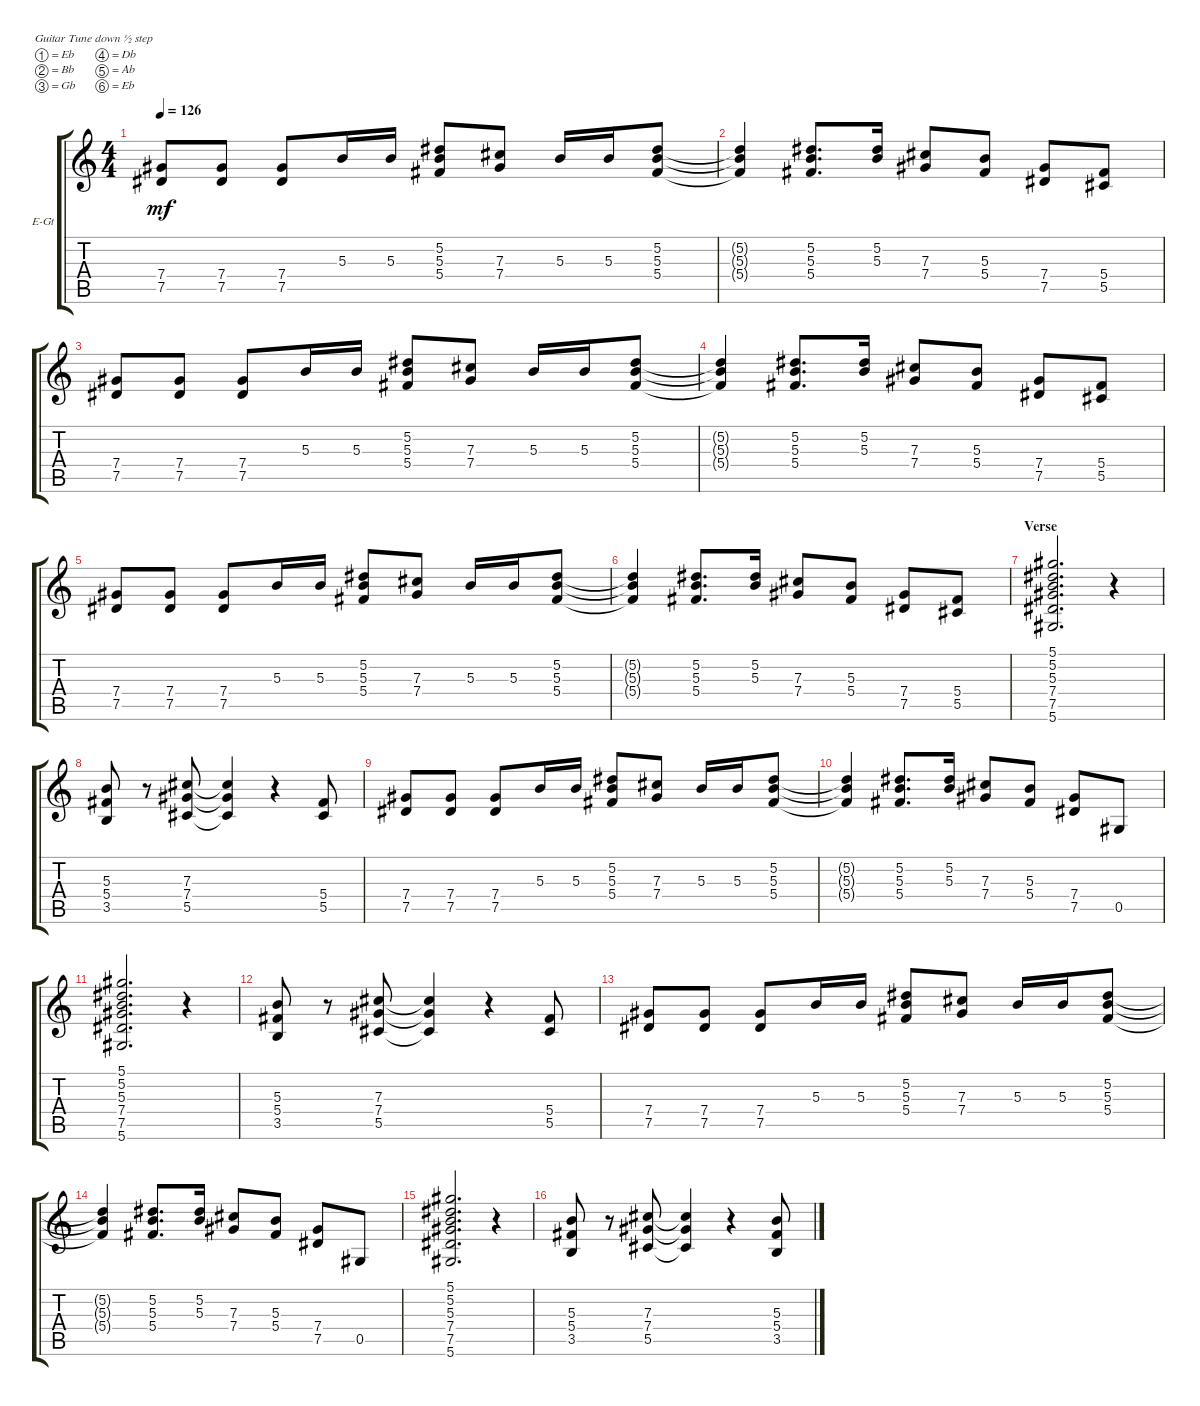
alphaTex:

\defaultSystemsLayout 4
\bracketExtendMode groupsimilarinstruments
\firstSystemTrackNameOrientation horizontal
\otherSystemsTrackNameOrientation horizontal
\track ("PAUL STANLEY" "E-Gt") {instrument distortionguitar}
\staff {score tabs}
\tuning (Eb4 Bb3 Gb3 Db3 Ab2 Eb2)
\ts (4 4)
\tempo 126
\clef g2
\ks c
(7.5 7.4).8{dy mf} (7.4 7.5).8 (7.5 7.4).8 5.3.16 5.3.16 (5.2 5.3 5.4).8 (7.4 7.3).8 5.3.16 5.3.16 (5.2 5.3 5.4).8 |
(5.2{t} 5.3{t} 5.4{t}).4 (5.4 5.3 5.2).8{d} (5.2 5.3).16 (7.3 7.4).8 (5.4 5.3).8 (7.4 7.5).8 (5.5 5.4).8 |
(7.5 7.4).8 (7.4 7.5).8 (7.5 7.4).8 5.3.16 5.3.16 (5.2 5.3 5.4).8 (7.4 7.3).8 5.3.16 5.3.16 (5.2 5.3 5.4).8 |
(5.2{t} 5.3{t} 5.4{t}).4 (5.4 5.3 5.2).8{d} (5.2 5.3).16 (7.3 7.4).8 (5.4 5.3).8 (7.4 7.5).8 (5.5 5.4).8 |
(7.5 7.4).8 (7.4 7.5).8 (7.5 7.4).8 5.3.16 5.3.16 (5.2 5.3 5.4).8 (7.4 7.3).8 5.3.16 5.3.16 (5.2 5.3 5.4).8 |
(5.2{t} 5.3{t} 5.4{t}).4 (5.4 5.3 5.2).8{d} (5.2 5.3).16 (7.3 7.4).8 (5.4 5.3).8 (7.4 7.5).8 (5.5 5.4).8 |
\section ("" "Verse")
(5.1 5.2 5.3 7.4 7.5 5.6).2{d} r.4 |
(3.5 5.4 5.3).8 r.8 (7.3 7.4 5.5).8 (7.3{t} 7.4{t} 5.5{t}).4 r.4 (5.5 5.4).8 |
(7.5 7.4).8 (7.4 7.5).8 (7.5 7.4).8 5.3.16 5.3.16 (5.2 5.3 5.4).8 (7.4 7.3).8 5.3.16 5.3.16 (5.2 5.3 5.4).8 |
(5.2{t} 5.3{t} 5.4{t}).4 (5.4 5.3 5.2).8{d} (5.2 5.3).16 (7.3 7.4).8 (5.4 5.3).8 (7.4 7.5).8 0.5.8 |
(5.1 5.2 5.3 7.4 7.5 5.6).2{d} r.4 |
(3.5 5.4 5.3).8 r.8 (7.3 7.4 5.5).8 (7.3{t} 7.4{t} 5.5{t}).4 r.4 (5.5 5.4).8 |
(7.5 7.4).8 (7.4 7.5).8 (7.5 7.4).8 5.3.16 5.3.16 (5.2 5.3 5.4).8 (7.4 7.3).8 5.3.16 5.3.16 (5.2 5.3 5.4).8 |
(5.2{t} 5.3{t} 5.4{t}).4 (5.4 5.3 5.2).8{d} (5.2 5.3).16 (7.3 7.4).8 (5.4 5.3).8 (7.4 7.5).8 0.5.8 |
(5.1 5.2 5.3 7.4 7.5 5.6).2{d} r.4 |
(3.5 5.4 5.3).8 r.8 (7.3 7.4 5.5).8 (7.3{t} 7.4{t} 5.5{t}).4 r.4 (3.5 5.4 5.3).8
